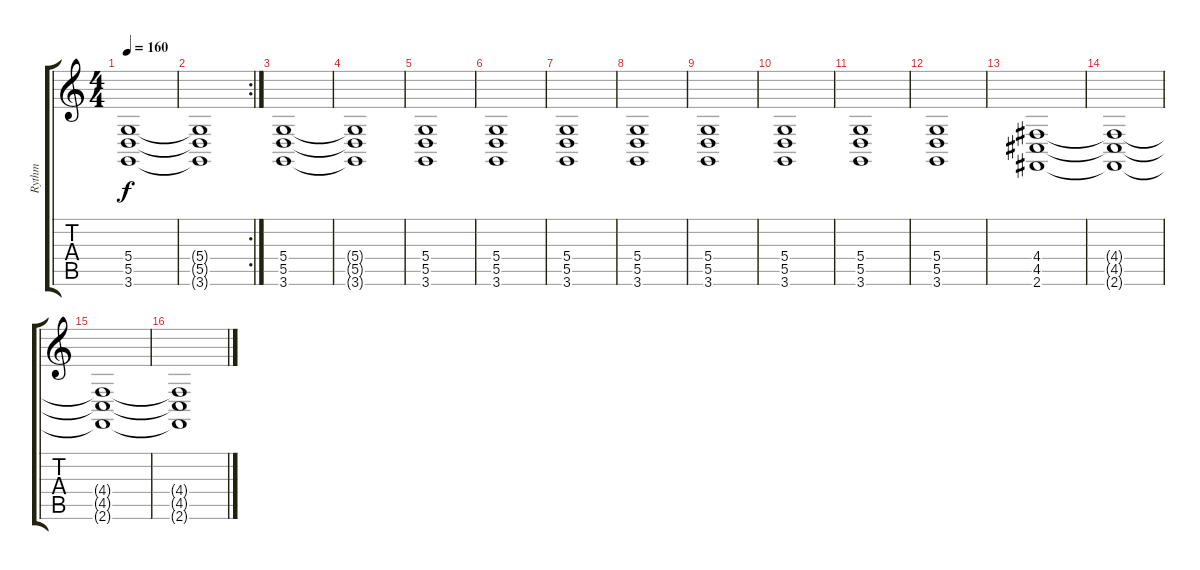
\track ("Rythm" "Rythm") {instrument lead1square}
\staff {score tabs}
\tuning (E4 B3 G3 D3 A2 E2) {hide}
\ts (4 4)
\tempo 160
\clef g2
\ks c
(5.4{t} 5.5{t} 3.6{t}).1{dy f} |
\rc 2
(5.4{t} 5.5{t} 3.6{t}).1 |
(5.4 5.5 3.6).1 |
(5.4{t} 5.5{t} 3.6{t}).1 |
(5.4 5.5 3.6).1 |
(5.4 5.5 3.6).1 |
(5.4 5.5 3.6).1 |
(5.4 5.5 3.6).1 |
(5.4 5.5 3.6).1 |
(5.4 5.5 3.6).1 |
(5.4 5.5 3.6).1 |
(5.4 5.5 3.6).1 |
(4.4 4.5 2.6).1 |
(4.4{t} 4.5{t} 2.6{t}).1 |
(4.4{t} 4.5{t} 2.6{t}).1 |
(4.4{t} 4.5{t} 2.6{t}).1
